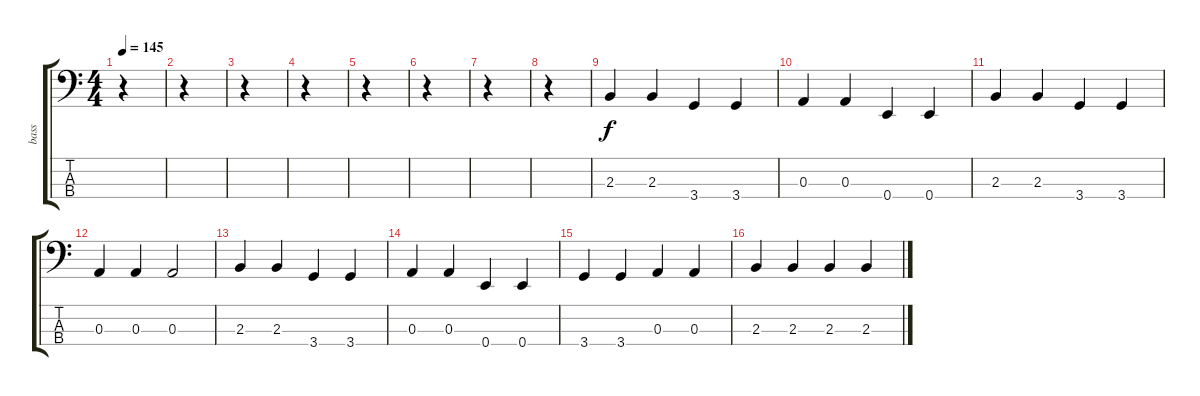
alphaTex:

\track ("bass" "bass") {instrument electricbassfinger}
\staff {score tabs}
\tuning (G2 D2 A1 E1) {hide}
\ts (4 4)
\tempo 145
\clef f4
\ks c
r.4{dy f instrument electricbassfinger} |
r.4 |
r.4 |
r.4 |
r.4 |
r.4 |
r.4 |
r.4 |
2.3.4 2.3.4 3.4.4 3.4.4 |
0.3.4 0.3.4 0.4.4 0.4.4 |
2.3.4 2.3.4 3.4.4 3.4.4 |
0.3.4 0.3.4 0.3.2 |
2.3.4 2.3.4 3.4.4 3.4.4 |
0.3.4 0.3.4 0.4.4 0.4.4 |
3.4.4 3.4.4 0.3.4 0.3.4 |
2.3.4 2.3.4 2.3.4 2.3.4
